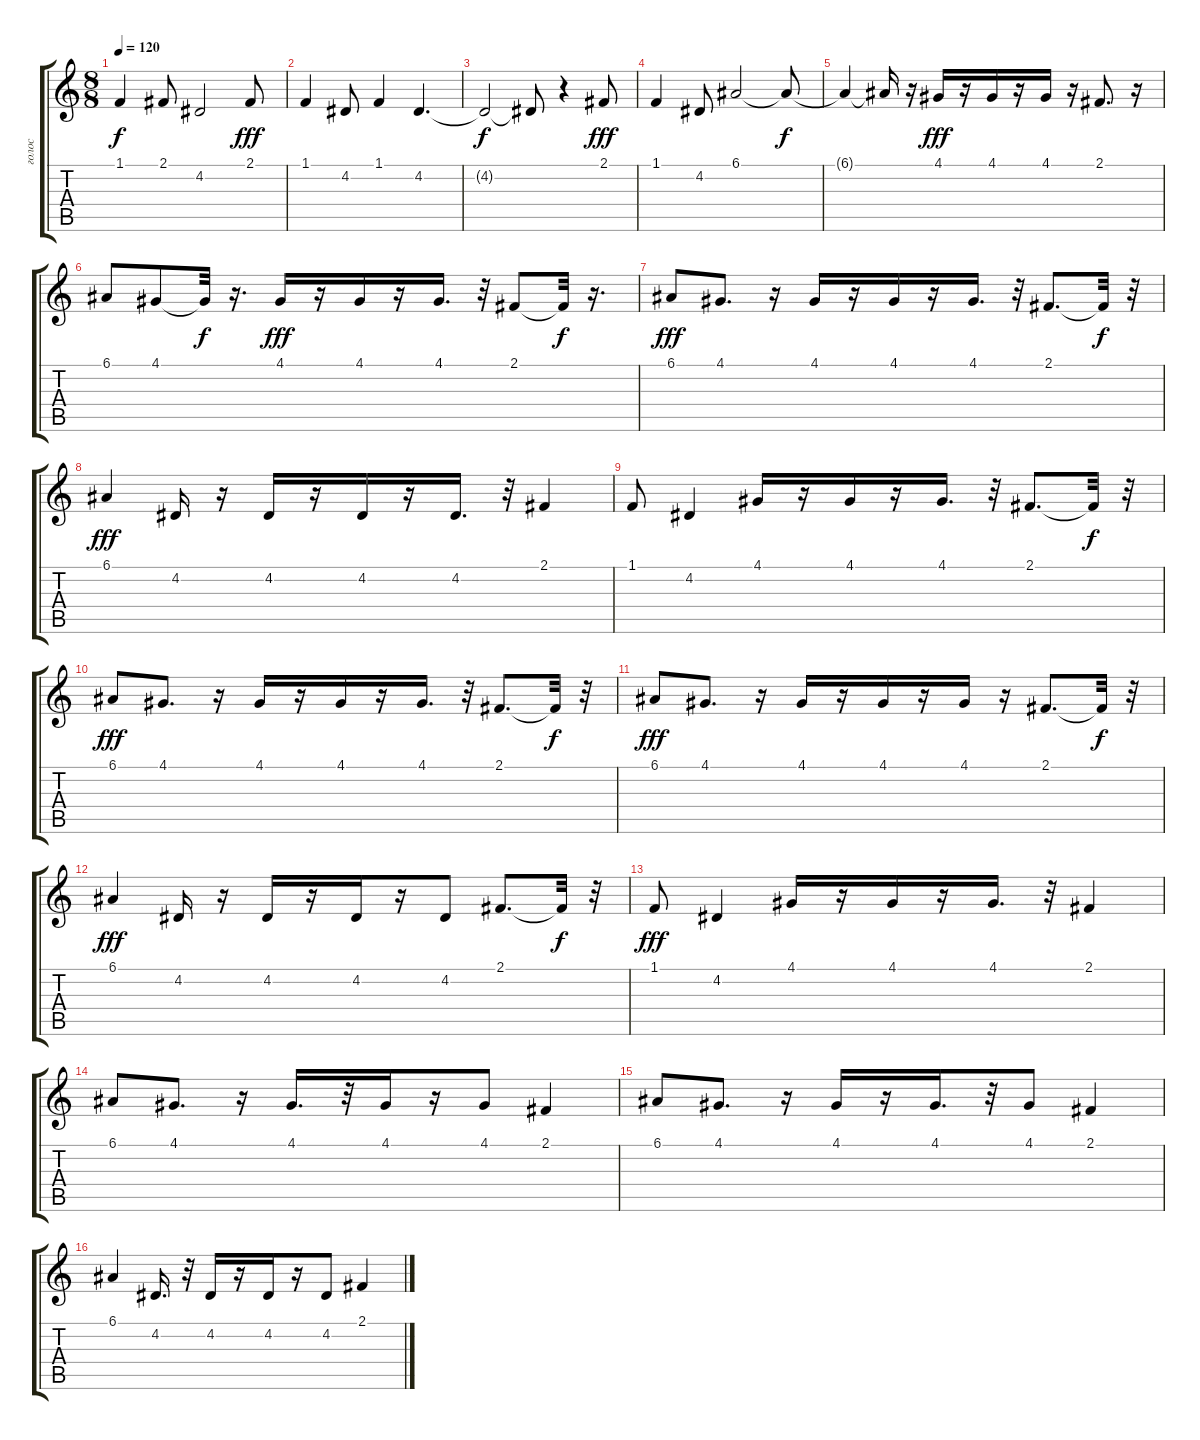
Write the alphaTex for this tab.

\track ("голос" "голос") {instrument fx5brightness}
\staff {score tabs}
\tuning (E4 B3 G3 D3 A2 E2) {hide}
\ts (8 8)
\tempo 120
\clef g2
\ks c
1.1.4{dy f} 2.1.8 4.2.2 2.1.8{dy fff} |
1.1.4 4.2.8 1.1.4 4.2.4{d} |
4.2{t}.2{dy f} 4.2{t}.8 r.4 2.1.8{dy fff} |
1.1.4 4.2.8 6.1.2 6.1{t}.8{dy f} |
6.1{t}.4 6.1{t}.16 r.16 4.1.16{dy fff} r.16 4.1.16 r.16 4.1.16 r.16 2.1.8{d} r.16 |
6.1.8 4.1.8 4.1{t}.32{dy f} r.16{d} 4.1.16{dy fff} r.16 4.1.16 r.16 4.1.16{d} r.32 2.1.8 2.1{t}.32{dy f} r.16{d} |
6.1.8{dy fff} 4.1.8{d} r.16 4.1.16 r.16 4.1.16 r.16 4.1.16{d} r.32 2.1.8{d} 2.1{t}.32{dy f} r.32 |
6.1.4{dy fff} 4.2.16 r.16 4.2.16 r.16 4.2.16 r.16 4.2.16{d} r.32 2.1.4 |
1.1.8 4.2.4 4.1.16 r.16 4.1.16 r.16 4.1.16{d} r.32 2.1.8{d} 2.1{t}.32{dy f} r.32 |
6.1.8{dy fff} 4.1.8{d} r.16 4.1.16 r.16 4.1.16 r.16 4.1.16{d} r.32 2.1.8{d} 2.1{t}.32{dy f} r.32 |
6.1.8{dy fff} 4.1.8{d} r.16 4.1.16 r.16 4.1.16 r.16 4.1.16 r.16 2.1.8{d} 2.1{t}.32{dy f} r.32 |
6.1.4{dy fff} 4.2.16 r.16 4.2.16 r.16 4.2.16 r.16 4.2.8 2.1.8{d} 2.1{t}.32{dy f} r.32 |
1.1.8{dy fff} 4.2.4 4.1.16 r.16 4.1.16 r.16 4.1.16{d} r.32 2.1.4 |
6.1.8 4.1.8{d} r.16 4.1.16{d} r.32 4.1.16 r.16 4.1.8 2.1.4 |
6.1.8 4.1.8{d} r.16 4.1.16 r.16 4.1.16{d} r.32 4.1.8 2.1.4 |
6.1.4 4.2.16{d} r.32 4.2.16 r.16 4.2.16 r.16 4.2.8 2.1.4
